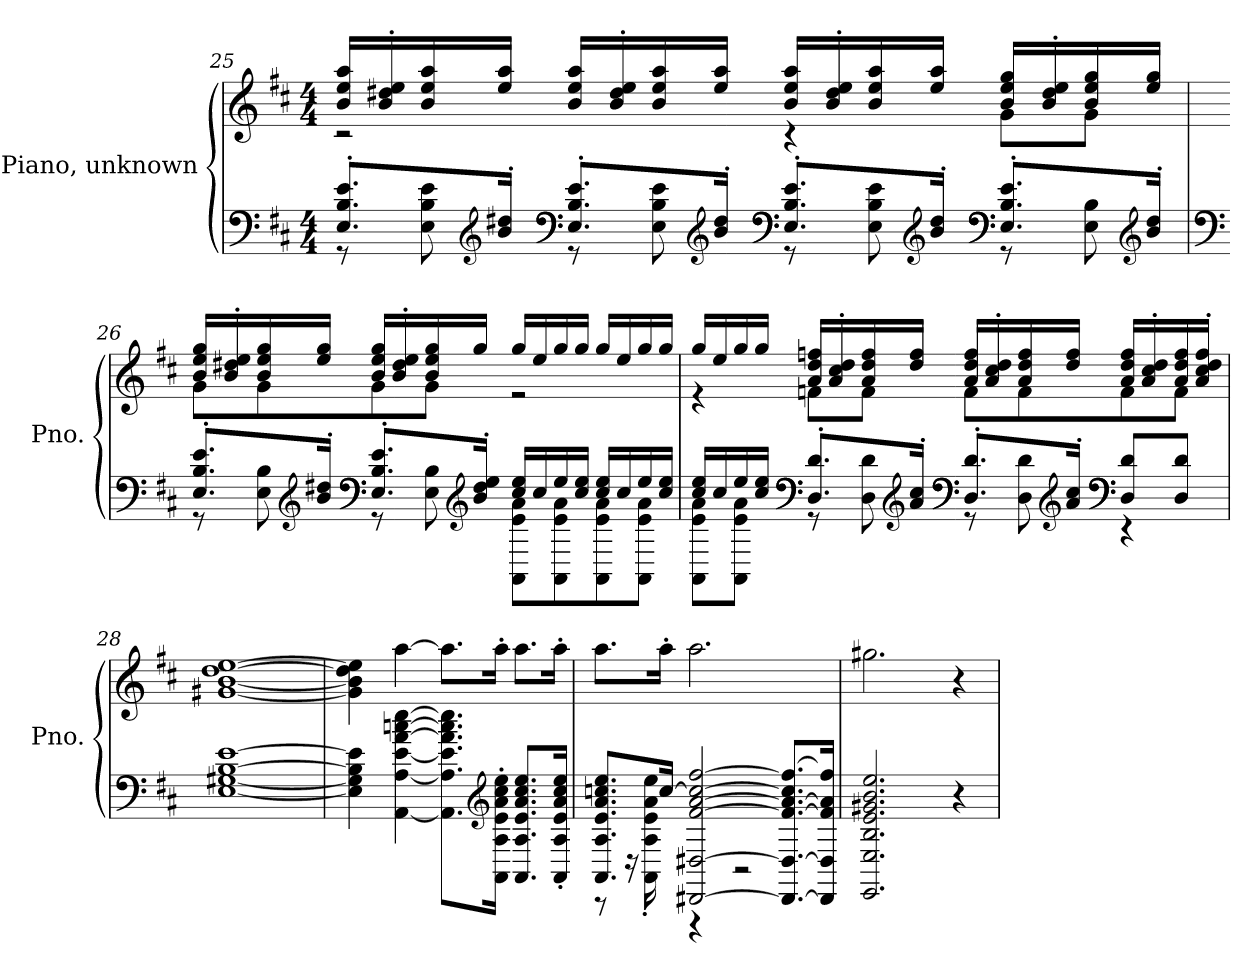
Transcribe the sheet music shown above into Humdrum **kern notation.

**kern	**kern
*part1	*part1
*staff2	*staff1
*I"Piano, unknown	*
*I'Pno.	*
!!LO:LB:g=z
*clefF4	*clefG2
*k[f#c#]	*k[f#c#]
*M4/4	*M4/4
=25	=25
*^	*^
8.E/' 8.B/' 8.e/'L	8r	16b/ 16ee/ 16aa/LL	2r
.	.	16b/' 16dd#X/' 16ee/'	.
.	8E\ 8B\ 8e\	16b/ 16ee/ 16aa/	.
*clefG2	*	*	*
16b/' 16dd#X/'Jk	.	16ee/ 16aa/JJ	.
*clefF4	*	*	*
8.E/' 8.B/' 8.e/'L	8r	16b/ 16ee/ 16aa/LL	.
.	.	16b/' 16dd#/' 16ee/'	.
.	8E\ 8B\ 8e\	16b/ 16ee/ 16aa/	.
*clefG2	*	*	*
16b/' 16dd#/'Jk	.	16ee/ 16aa/JJ	.
*clefF4	*	*	*
8.E/' 8.B/' 8.e/'L	8r	16b/ 16ee/ 16aa/LL	4r
.	.	16b/' 16dd#/' 16ee/'	.
.	8E\ 8B\ 8e\	16b/ 16ee/ 16aa/	.
*clefG2	*	*	*
16b/' 16dd#/'Jk	.	16ee/ 16aa/JJ	.
*clefF4	*	*	*
8.E/' 8.B/' 8.e/'L	8r	16b/ 16ee/ 16gg/LL	8g\L
.	.	16b/' 16dd#/' 16ee/'	.
.	8E\ 8B\	16b/ 16ee/ 16gg/	8g\J
*clefG2	*	*	*
16b/' 16dd#/'Jk	.	16ee/ 16gg/JJ	.
!!LO:LB:g=z	!!
=26	=26	=26	=26
*clefF4	*	*	*
8.E/' 8.B/' 8.e/'L	8r	16b/ 16ee/ 16gg/LL	8g\L
.	.	16b/' 16dd#X/' 16ee/'	.
.	8E\ 8B\	16b/ 16ee/ 16gg/	8g\
*clefG2	*	*	*
16b/' 16dd#X/'Jk	.	16ee/ 16gg/JJ	.
*clefF4	*	*	*
8.E/' 8.B/' 8.e/'L	8r	16b/ 16ee/ 16gg/LL	8g\
.	.	16b/' 16dd#/' 16ee/'	.
.	8E\ 8B\	16b/ 16ee/ 16gg/	8g\J
*clefG2	*	*	*
16b/' 16dd#/' 16ee/'Jk	.	16gg/JJ	.
16cc#/ 16ee/LL	8AA\ 8e\ 8a\L	16gg/LL	2r
16cc#/	.	16ee/	.
16ee/	8AA\ 8e\ 8a\	16gg/	.
16cc#/ 16ee/JJ	.	16gg/JJ	.
16cc#/ 16ee/LL	8AA\ 8e\ 8a\	16gg/LL	.
16cc#/	.	16ee/	.
16ee/	8AA\ 8e\ 8a\J	16gg/	.
16cc#/ 16ee/JJ	.	16gg/JJ	.
!!LO:PB:g=z	!!
=27	=27	=27	=27
16cc#/ 16ee/LL	8AA\ 8e\ 8a\L	16gg/LL	4r
16cc#/	.	16ee/	.
16ee/	8AA\ 8e\ 8a\J	16gg/	.
16cc#/ 16ee/JJ	.	16gg/JJ	.
*clefF4	*	*	*
8.D/' 8.d/'L	8r	16a/ 16dd/ 16ffn/LL	8fn\L
.	.	16a/' 16cc#/' 16dd/'	.
.	8D\ 8d\	16a/ 16dd/ 16ff/	8f\J
*clefG2	*	*	*
16a/' 16cc#/'Jk	.	16dd/ 16ff/JJ	.
*clefF4	*	*	*
8.D/' 8.d/'L	8r	16a/ 16dd/ 16ff/LL	8f\L
.	.	16a/' 16cc#/' 16dd/'	.
.	8D\ 8d\	16a/ 16dd/ 16ff/	8f\
*clefG2	*	*	*
16a/' 16cc#/'Jk	.	16dd/ 16ff/JJ	.
*clefF4	*	*	*
8D/ 8d/L	4r	16a/ 16dd/ 16ff/LL	8f\
.	.	16a/' 16cc#/' 16dd/'	.
8D/ 8d/J	.	16a/ 16dd/ 16ff/	8f\J
.	.	16a/' 16cc#/' 16dd/' 16ff/'JJ	.
*v	*v	*	*
*	*v	*v
=28	=28
[1E [1G#X [1B [1e	[1g#X [1b [1dd [1ee
=29	=29
4E\] 4G#\] 4B\] 4e\]	4g#\] 4b\] 4dd\] 4ee\]
[4AA\ [4A\ [4e\ [4a\ [4ccn\ [4ee\	[4aa\
8.AA\] 8.A\] 8.e\] 8.a\] 8.cc\] 8.ee\]L	8.aa\L]
*clefG2	*
16AA\' 16A\' 16e\' 16a\' 16cc\' 16ee\'Jk	16aa'\Jk
8.AA/ 8.A/ 8.e/ 8.a/ 8.cc/ 8.ee/L	8.aa\L
16AA/' 16A/' 16e/' 16a/' 16cc/' 16ee/'Jk	16aa'\Jk
!!LO:LB:g=z
=30	=30
*^	*
8.AA/ 8.A/ 8.e/ 8.a/ 8.ccn/ 8.ee/L	8r	8.aa\L
.	16r	.
[16cc/Jk	16AA\' 16A\' 16e\' 16a\' 16ee\'	16aa'\Jk
[2DD#X/ [2D#X/ [2f#/ [2a/ 2cc/_ [2ff#/	4r	2.aa\
.	2r	.
8.DD#/_ 8.D#/_ 8.f#/_ 8.a/_ 8.cc/] 8.ff#/_L	.	.
16DD#/] 16D#/] 16f#/] 16a/] 16ff#/]Jk	.	.
*v	*v	*
=31	=31
2.EE/ 2.E/ 2.B/ 2.e/ 2.g#X/ 2.b/ 2.ee/	2.gg#X\
4r	4r
=	=
*-	*-
